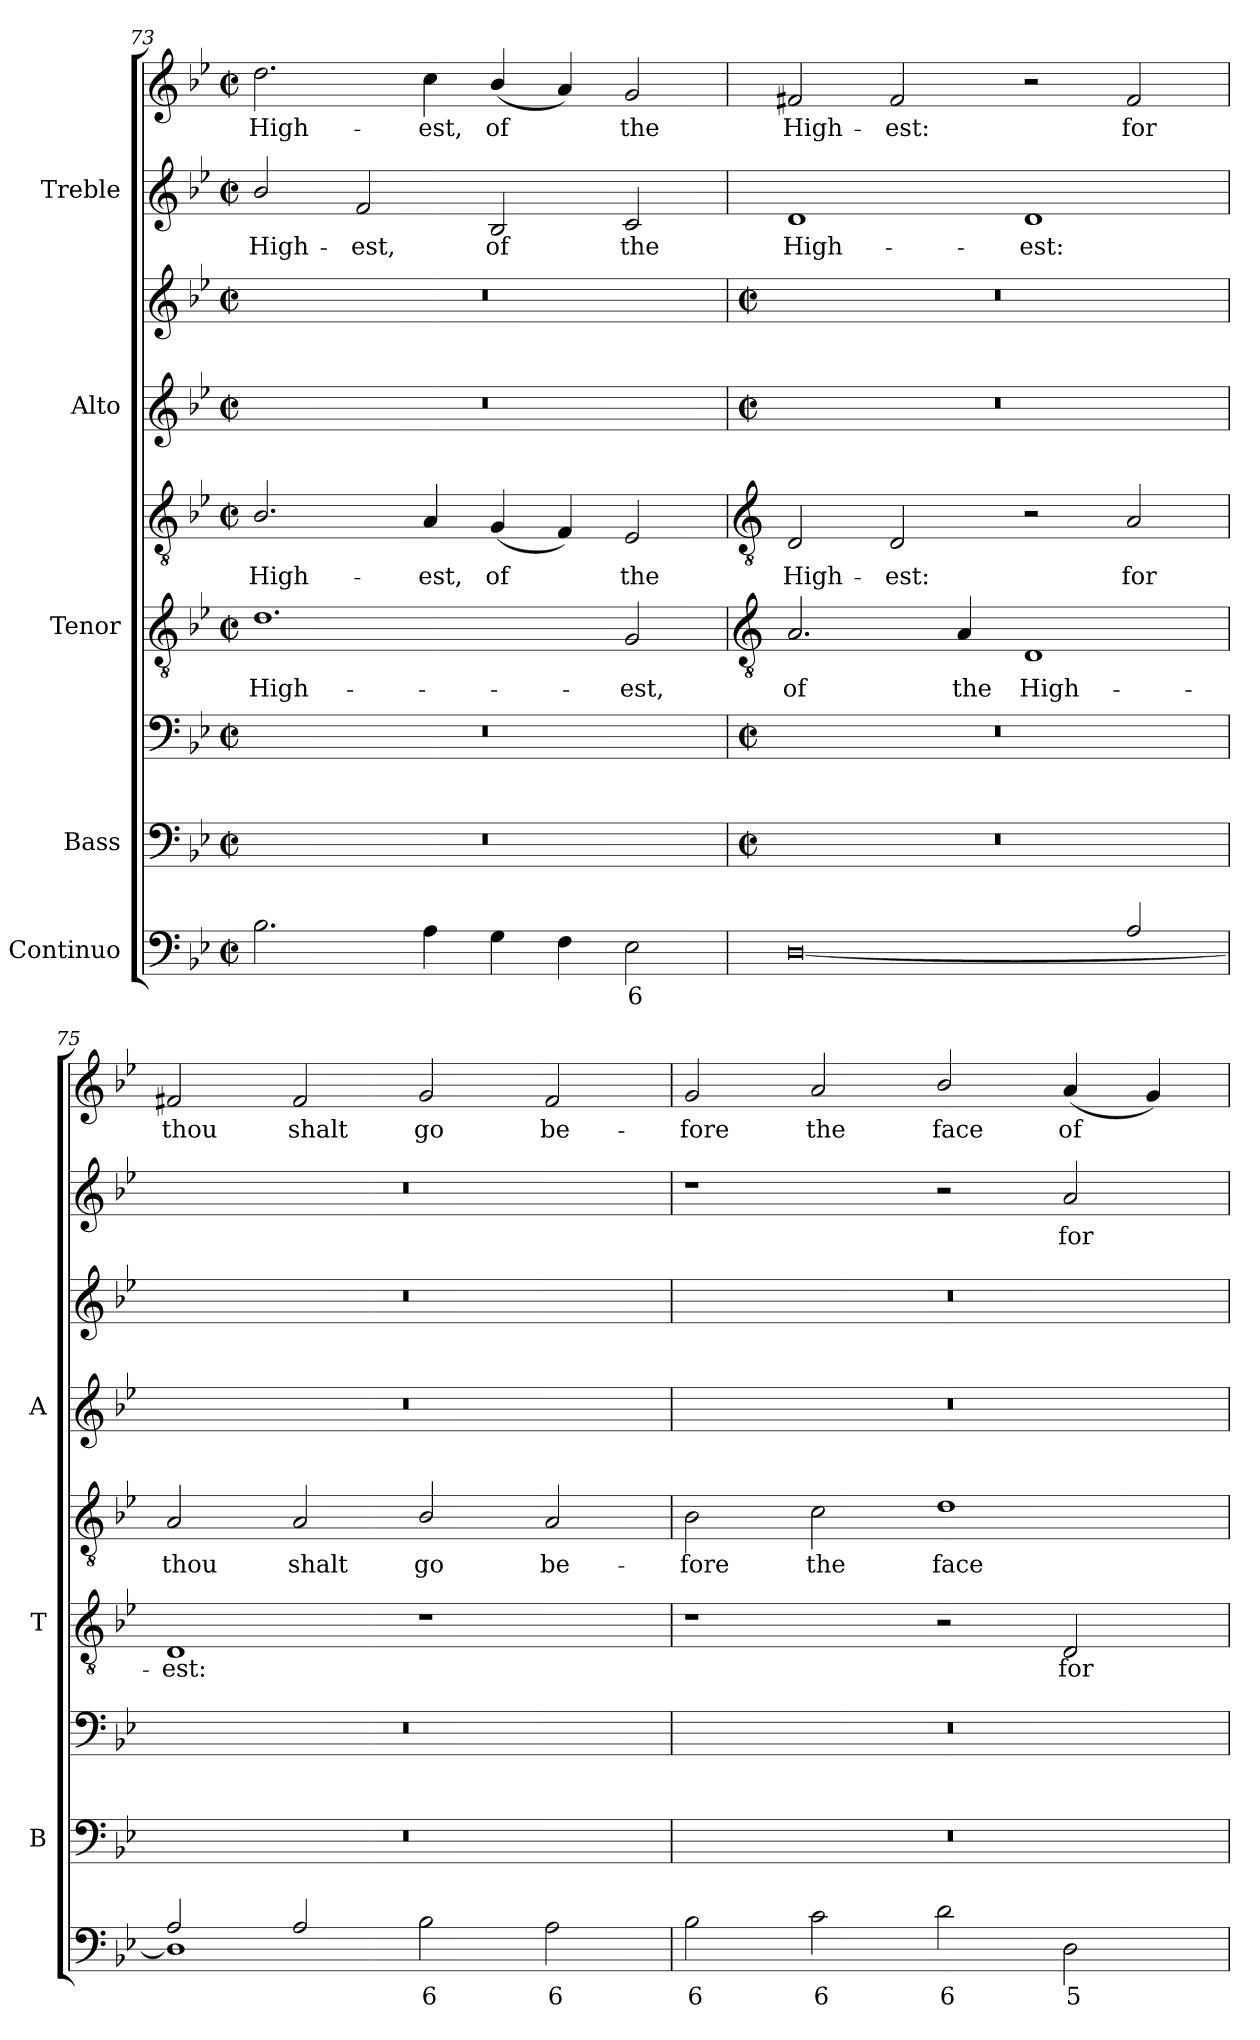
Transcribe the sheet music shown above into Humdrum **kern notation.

**kern	**text	**kern	**kern	**kern	**text	**kern	**text	**kern	**kern	**kern	**text	**kern	**text
*part5	*part5	*part4	*part4	*part3	*part3	*part3	*part3	*part2	*part2	*part1	*part1	*part1	*part1
*staff9	*staff9	*staff8	*staff7	*staff6	*staff6	*staff5	*staff5	*staff4	*staff3	*staff2	*staff2	*staff1	*staff1
*I"Continuo	*	*I"Bass	*	*I"Tenor	*	*	*	*I"Alto	*	*I"Treble	*	*	*
*	*	*I'B	*	*I'T	*	*	*	*I'A	*	*	*	*	*
*clefF4	*	*clefF4	*clefF4	*clefGv2	*	*clefGv2	*	*clefG2	*clefG2	*clefG2	*	*clefG2	*
*k[b-e-]	*	*k[b-e-]	*k[b-e-]	*k[b-e-]	*	*k[b-e-]	*	*k[b-e-]	*k[b-e-]	*k[b-e-]	*	*k[b-e-]	*
*B-:	*	*B-:	*B-:	*B-:	*	*B-:	*	*B-:	*B-:	*B-:	*	*B-:	*
*M4/2	*	*M4/2	*M4/2	*M4/2	*	*M4/2	*	*M4/2	*M4/2	*M4/2	*	*M4/2	*
*met(c|)	*	*met(c|)	*met(c|)	*met(c|)	*	*met(c|)	*	*met(c|)	*met(c|)	*met(c|)	*	*met(c|)	*
=73	=73	=73	=73	=73	=73	=73	=73	=73	=73	=73	=73	=73	=73
!	!	!	!	!	!LO:LY:b	!	!LO:LY:b	!	!	!	!LO:LY:b	!	!LO:LY:b
2.B-	.	0r	0r	1.d	High-	2.B-/	High-	0r	0r	2b-/	High-	2.dd	High-
!	!	!	!	!	!	!	!	!	!	!	!LO:LY:b	!	!
.	.	.	.	.	.	.	.	.	.	2f	-est,	.	.
!	!	!	!	!	!	!	!LO:LY:b	!	!	!	!	!	!LO:LY:b
4A	.	.	.	.	.	4A	-est,	.	.	.	.	4cc	-est,
!	!	!	!	!	!	!	!LO:LY:b	!	!	!	!LO:LY:b	!	!LO:LY:b
4G	.	.	.	.	.	(<4G	of	.	.	2B-	of	(<4b-/	of
4F	.	.	.	.	.	4F)	.	.	.	.	.	4a)	.
!	!LO:LY:b	!	!	!	!LO:LY:b	!	!LO:LY:b	!	!	!	!LO:LY:b	!	!LO:LY:b
2E-	6	.	.	2G	-est,	2E-	the	.	.	2c	the	2g	the
!!LO:LB:g=z
=74	=74	=74	=74	=74	=74	=74	=74	=74	=74	=74	=74	=74	=74
*	*	*	*	*clefGv2	*	*clefGv2	*	*	*	*	*	*	*
*	*	*M4/2	*M4/2	*	*	*	*	*M4/2	*M4/2	*	*	*	*
*	*	*met(c|)	*met(c|)	*	*	*	*	*met(c|)	*met(c|)	*	*	*	*
*^	*	*	*	*	*	*	*	*	*	*	*	*	*
!	!	!	!	!	!	!LO:LY:b	!	!LO:LY:b	!	!	!	!LO:LY:b	!	!LO:LY:b
1.ryy	[0D/	.	0r	0r	2.A	of	2D	High-	0r	0r	1d	High-	2f#X	High-
!	!	!	!	!	!	!	!	!LO:LY:b	!	!	!	!	!	!LO:LY:b
.	.	.	.	.	.	.	2D	-est:	.	.	.	.	2f#	-est:
!	!	!	!	!	!	!LO:LY:b	!	!	!	!	!	!	!	!
.	.	.	.	.	4A	the	.	.	.	.	.	.	.	.
!	!	!	!	!	!	!LO:LY:b	!	!	!	!	!	!LO:LY:b	!	!
.	.	.	.	.	1D	High-	2r	.	.	.	1d	-est:	2r	.
!	!	!	!	!	!	!	!	!LO:LY:b	!	!	!	!	!	!LO:LY:b
2A/	.	.	.	.	.	.	2A	for	.	.	.	.	2f#	for
=75	=75	=75	=75	=75	=75	=75	=75	=75	=75	=75	=75	=75	=75	=75
!	!	!	!	!	!	!LO:LY:b	!	!LO:LY:b	!	!	!	!	!	!LO:LY:b
2A/	1D]	.	0r	0r	1D	-est:	2A	-thou	0r	0r	0r	.	2f#X	thou
!	!	!	!	!	!	!	!	!LO:LY:b	!	!	!	!	!	!LO:LY:b
2A/	.	.	.	.	.	.	2A	shalt	.	.	.	.	2f#	shalt
!	!	!LO:LY:b	!	!	!	!	!	!LO:LY:b	!	!	!	!	!	!LO:LY:b
1ryy	2B-	6	.	.	1r	.	2B-/	go	.	.	.	.	2g	go
!	!	!LO:LY:b	!	!	!	!	!	!LO:LY:b	!	!	!	!	!	!LO:LY:b
.	2A	6	.	.	.	.	2A	be-	.	.	.	.	2f#	be-
=76	=76	=76	=76	=76	=76	=76	=76	=76	=76	=76	=76	=76	=76	=76
!	!	!LO:LY:b	!	!	!	!	!	!LO:LY:b	!	!	!	!	!	!LO:LY:b
1ryy	2B-	6	0r	0r	1r	.	2B-	fore	0r	0r	1r	.	2g	-fore
!	!	!LO:LY:b	!	!	!	!	!	!LO:LY:b	!	!	!	!	!	!LO:LY:b
.	2c	6	.	.	.	.	2c	the	.	.	.	.	2a	the
!	!	!LO:LY:b	!	!	!	!	!	!LO:LY:b	!	!	!	!	!	!LO:LY:b
1ryy	2d	6	.	.	2r	.	1d	face	.	.	2r	.	2b-/	face
!	!	!LO:LY:b	!	!	!	!LO:LY:b	!	!	!	!	!	!LO:LY:b	!	!LO:LY:b
.	2D	5	.	.	2D	for	.	.	.	.	2a	for	(<4a	of
.	.	.	.	.	.	.	.	.	.	.	.	.	4g)	.
*v	*v	*	*	*	*	*	*	*	*	*	*	*	*	*
=	=	=	=	=	=	=	=	=	=	=	=	=	=
*-	*-	*-	*-	*-	*-	*-	*-	*-	*-	*-	*-	*-	*-
